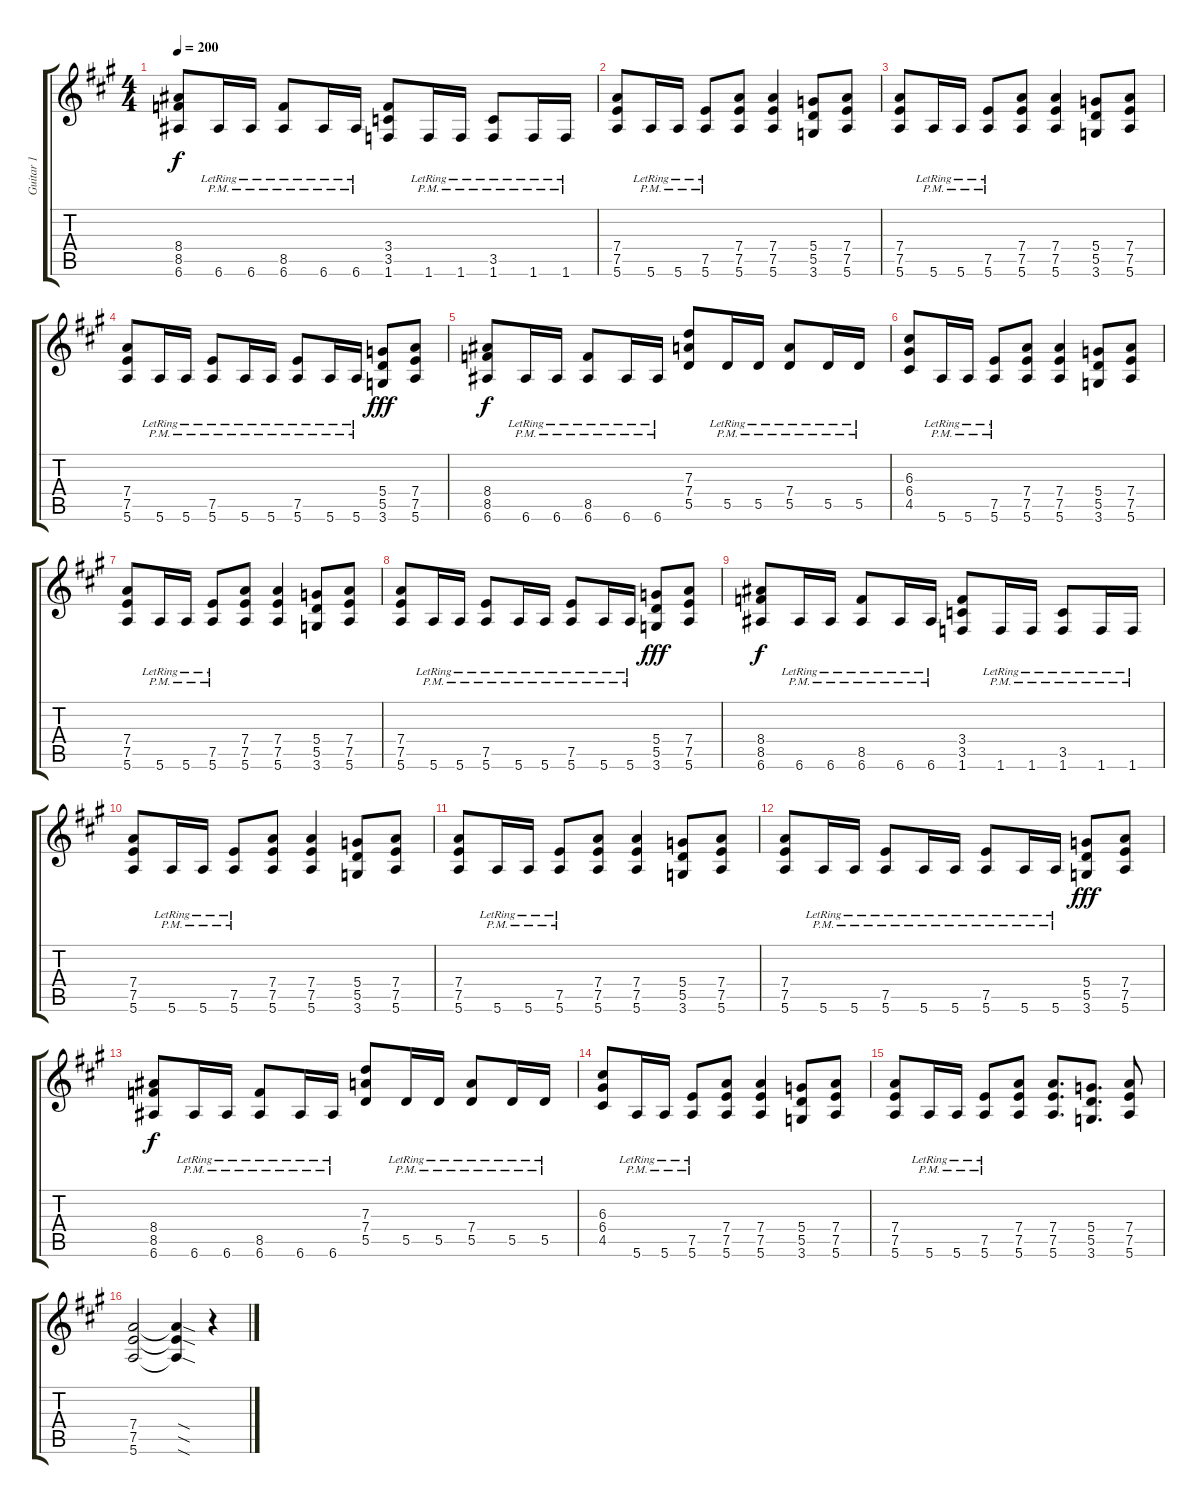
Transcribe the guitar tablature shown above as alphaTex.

\track ("Guitar 1" "Guitar 1") {instrument distortionguitar}
\staff {score tabs}
\tuning (E4 B3 G3 D3 A2 E2) {hide}
\ts (4 4)
\tempo 200
\clef g2
\ks f#minor
(8.4 8.5 6.6).8{dy f} 6.6{pm lr}.16 6.6{pm lr}.16 (8.5{pm lr} 6.6{pm lr}).8 6.6{pm lr}.16 6.6{pm lr}.16 (3.4 3.5 1.6).8 1.6{pm lr}.16 1.6{pm lr}.16 (3.5{pm lr} 1.6{pm lr}).8 1.6{pm lr}.16 1.6{pm lr}.16 |
(7.4 7.5 5.6).8 5.6{pm lr}.16 5.6{pm lr}.16 (7.5{pm lr} 5.6{pm lr}).8 (7.4 7.5 5.6).8 (7.4 7.5 5.6).4 (5.4 5.5 3.6).8 (7.4 7.5 5.6).8 |
(7.4 7.5 5.6).8 5.6{pm lr}.16 5.6{pm lr}.16 (7.5{pm lr} 5.6{pm lr}).8 (7.4 7.5 5.6).8 (7.4 7.5 5.6).4 (5.4 5.5 3.6).8 (7.4 7.5 5.6).8 |
(7.4 7.5 5.6).8 5.6{pm lr}.16 5.6{pm lr}.16 (7.5{pm lr} 5.6{pm lr}).8 5.6{pm lr}.16 5.6{pm lr}.16 (7.5{pm lr} 5.6{pm lr}).8 5.6{pm lr}.16 5.6{pm lr}.16 (5.4 5.5 3.6).8{dy fff} (7.4 7.5 5.6).8 |
(8.4 8.5 6.6).8{dy f} 6.6{pm lr}.16 6.6{pm lr}.16 (8.5{pm lr} 6.6{pm lr}).8 6.6{pm lr}.16 6.6{pm lr}.16 (7.3 7.4 5.5).8 5.5{pm lr}.16 5.5{pm lr}.16 (7.4{pm lr} 5.5{pm lr}).8 5.5{pm lr}.16 5.5{pm lr}.16 |
(6.3 6.4 4.5).8 5.6{pm lr}.16 5.6{pm lr}.16 (7.5{pm lr} 5.6{pm lr}).8 (7.4 7.5 5.6).8 (7.4 7.5 5.6).4 (5.4 5.5 3.6).8 (7.4 7.5 5.6).8 |
(7.4 7.5 5.6).8 5.6{pm lr}.16 5.6{pm lr}.16 (7.5{pm lr} 5.6{pm lr}).8 (7.4 7.5 5.6).8 (7.4 7.5 5.6).4 (5.4 5.5 3.6).8 (7.4 7.5 5.6).8 |
(7.4 7.5 5.6).8 5.6{pm lr}.16 5.6{pm lr}.16 (7.5{pm lr} 5.6{pm lr}).8 5.6{pm lr}.16 5.6{pm lr}.16 (7.5{pm lr} 5.6{pm lr}).8 5.6{pm lr}.16 5.6{pm lr}.16 (5.4 5.5 3.6).8{dy fff} (7.4 7.5 5.6).8 |
(8.4 8.5 6.6).8{dy f} 6.6{pm lr}.16 6.6{pm lr}.16 (8.5{pm lr} 6.6{pm lr}).8 6.6{pm lr}.16 6.6{pm lr}.16 (3.4 3.5 1.6).8 1.6{pm lr}.16 1.6{pm lr}.16 (3.5{pm lr} 1.6{pm lr}).8 1.6{pm lr}.16 1.6{pm lr}.16 |
(7.4 7.5 5.6).8 5.6{pm lr}.16 5.6{pm lr}.16 (7.5{pm lr} 5.6{pm lr}).8 (7.4 7.5 5.6).8 (7.4 7.5 5.6).4 (5.4 5.5 3.6).8 (7.4 7.5 5.6).8 |
(7.4 7.5 5.6).8 5.6{pm lr}.16 5.6{pm lr}.16 (7.5{pm lr} 5.6{pm lr}).8 (7.4 7.5 5.6).8 (7.4 7.5 5.6).4 (5.4 5.5 3.6).8 (7.4 7.5 5.6).8 |
(7.4 7.5 5.6).8 5.6{pm lr}.16 5.6{pm lr}.16 (7.5{pm lr} 5.6{pm lr}).8 5.6{pm lr}.16 5.6{pm lr}.16 (7.5{pm lr} 5.6{pm lr}).8 5.6{pm lr}.16 5.6{pm lr}.16 (5.4 5.5 3.6).8{dy fff} (7.4 7.5 5.6).8 |
(8.4 8.5 6.6).8{dy f} 6.6{pm lr}.16 6.6{pm lr}.16 (8.5{pm lr} 6.6{pm lr}).8 6.6{pm lr}.16 6.6{pm lr}.16 (7.3 7.4 5.5).8 5.5{pm lr}.16 5.5{pm lr}.16 (7.4{pm lr} 5.5{pm lr}).8 5.5{pm lr}.16 5.5{pm lr}.16 |
(6.3 6.4 4.5).8 5.6{pm lr}.16 5.6{pm lr}.16 (7.5{pm lr} 5.6{pm lr}).8 (7.4 7.5 5.6).8 (7.4 7.5 5.6).4 (5.4 5.5 3.6).8 (7.4 7.5 5.6).8 |
(7.4 7.5 5.6).8 5.6{pm lr}.16 5.6{pm lr}.16 (7.5{pm lr} 5.6{pm lr}).8 (7.4 7.5 5.6).8 (7.4 7.5 5.6).8{d} (5.4 5.5 3.6).8{d} (7.4 7.5 5.6).8 |
(7.4 7.5 5.6).2 (7.4{sod t} 7.5{sod t} 5.6{sod t}).4 r.4
